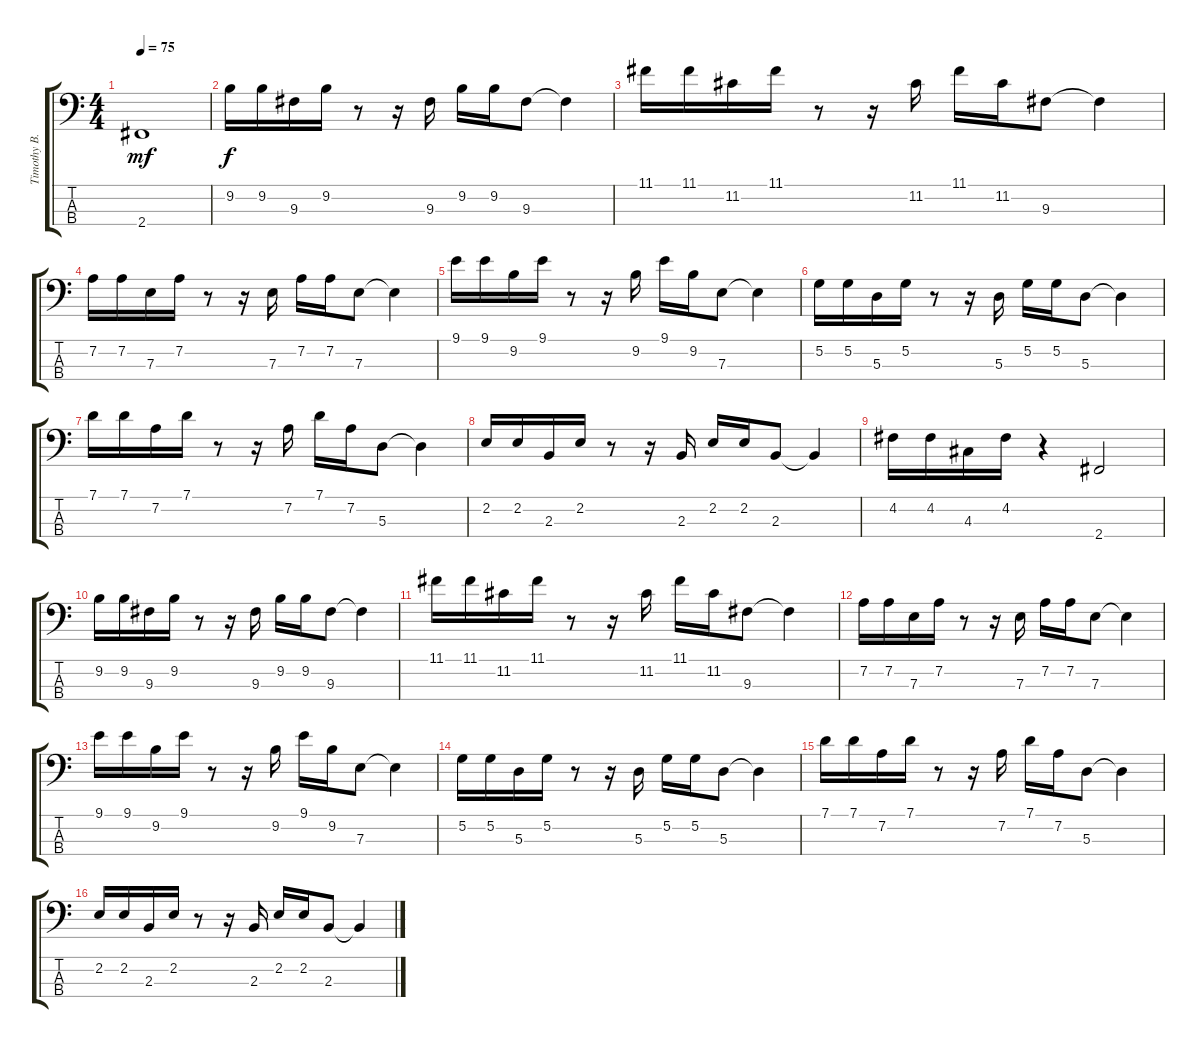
\track ("Timothy B. Schmit" "Timothy B.") {instrument electricbassfinger}
\staff {score tabs}
\tuning (G2 D2 A1 E1) {hide}
\ts (4 4)
\tempo 75
\clef f4
\ks c
2.4.1{dy mf} |
9.2.16{dy f} 9.2.16 9.3.16 9.2.16 r.8 r.16 9.3.16 9.2.16 9.2.16 9.3.8 9.3{t}.4 |
11.1.16 11.1.16 11.2.16 11.1.16 r.8 r.16 11.2.16 11.1.16 11.2.16 9.3.8 9.3{t}.4 |
7.2.16 7.2.16 7.3.16 7.2.16 r.8 r.16 7.3.16 7.2.16 7.2.16 7.3.8 7.3{t}.4 |
9.1.16 9.1.16 9.2.16 9.1.16 r.8 r.16 9.2.16 9.1.16 9.2.16 7.3.8 7.3{t}.4 |
5.2.16 5.2.16 5.3.16 5.2.16 r.8 r.16 5.3.16 5.2.16 5.2.16 5.3.8 5.3{t}.4 |
7.1.16 7.1.16 7.2.16 7.1.16 r.8 r.16 7.2.16 7.1.16 7.2.16 5.3.8 5.3{t}.4 |
2.2.16 2.2.16 2.3.16 2.2.16 r.8 r.16 2.3.16 2.2.16 2.2.16 2.3.8 2.3{t}.4 |
4.2.16 4.2.16 4.3.16 4.2.16 r.4 2.4.2 |
9.2.16 9.2.16 9.3.16 9.2.16 r.8 r.16 9.3.16 9.2.16 9.2.16 9.3.8 9.3{t}.4 |
11.1.16 11.1.16 11.2.16 11.1.16 r.8 r.16 11.2.16 11.1.16 11.2.16 9.3.8 9.3{t}.4 |
7.2.16 7.2.16 7.3.16 7.2.16 r.8 r.16 7.3.16 7.2.16 7.2.16 7.3.8 7.3{t}.4 |
9.1.16 9.1.16 9.2.16 9.1.16 r.8 r.16 9.2.16 9.1.16 9.2.16 7.3.8 7.3{t}.4 |
5.2.16 5.2.16 5.3.16 5.2.16 r.8 r.16 5.3.16 5.2.16 5.2.16 5.3.8 5.3{t}.4 |
7.1.16 7.1.16 7.2.16 7.1.16 r.8 r.16 7.2.16 7.1.16 7.2.16 5.3.8 5.3{t}.4 |
2.2.16 2.2.16 2.3.16 2.2.16 r.8 r.16 2.3.16 2.2.16 2.2.16 2.3.8 2.3{t}.4
